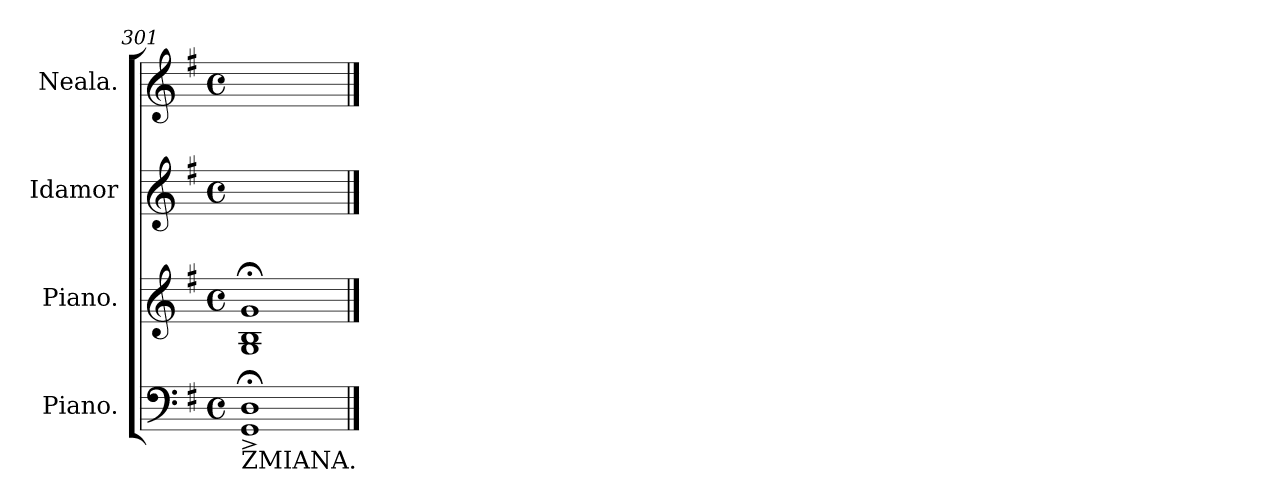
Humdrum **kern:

**kern	**kern	**kern	**kern
*part4	*part3	*part2	*part1
*staff4	*staff3	*staff2	*staff1
*I"Piano.	*I"Piano.	*I"Idamor	*I"Neala.
*	*	*I'I.	*I'N.
*clefF4	*clefG2	*clefG2	*clefG2
*k[f#]	*k[f#]	*k[f#]	*k[f#]
*M6/4	*M6/4	*M4/4	*M4/4
*met(c)	*met(c)	*met(c)	*met(c)
=301	=301	=301	=301
!LO:TX:b:t=ZMIANA.	!	!	!
1GG;<^ 1D;<^	1G;< 1B;< 1g;<	1ryy	1ryy
==	==	==	==
*-	*-	*-	*-
